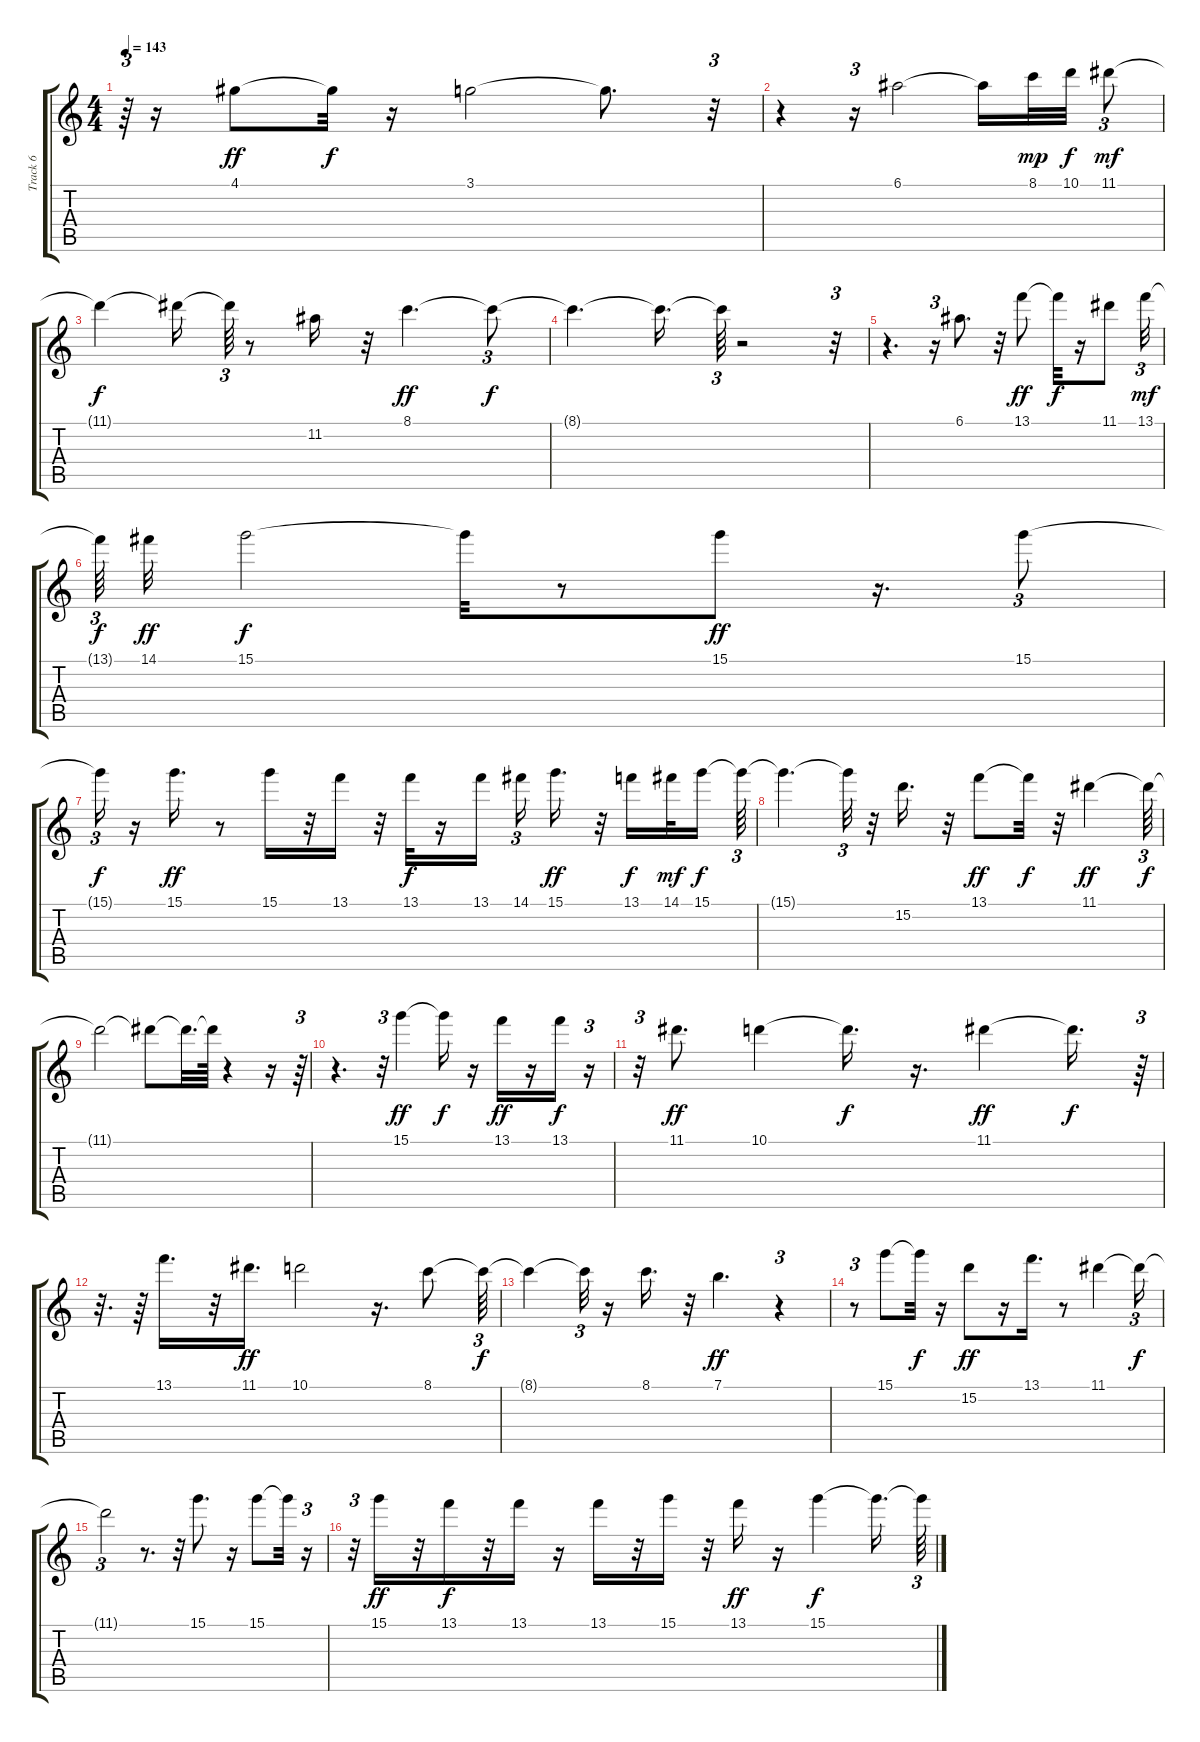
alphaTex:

\track ("Track 6" "Track 6") {instrument acousticguitarnylon}
\staff {score tabs}
\tuning (E4 B3 G3 D3 A2 E2) {hide}
\ts (4 4)
\tempo 143
\clef g2
\ks c
r.64{tu (3 2) dy f} r.16 4.1.8{dy ff} 4.1{t}.32{dy f} r.16 3.1.2 3.1{t}.8{d} r.32{tu (3 2)} |
r.4 r.16{tu (3 2)} 6.1.2 6.1{t}.16 8.1.32{dy mp} 10.1.32{dy f} 11.1.8{tu (3 2) dy mf} |
11.1{t}.4{dy f} 11.1{t}.16 11.1{t}.64{tu (3 2)} r.8 11.2.16 r.32 8.1.4{d dy ff} 8.1{t}.8{tu (3 2) dy f} |
8.1{t}.4{d} 8.1{t}.16{d} 8.1{t}.64{tu (3 2)} r.2 r.32{tu (3 2)} |
r.4{d} r.16{tu (3 2)} 6.1.8{d} r.32 13.1.8{dy ff} 13.1{t}.32{dy f} r.16 11.1.8 13.1.32{tu (3 2) dy mf} |
13.1{t}.64{tu (3 2) dy f} 14.1.32{dy ff} 15.1.2{dy f} 15.1{t}.32 r.8 15.1.8{dy ff} r.16{d} 15.1.8{tu (3 2)} |
15.1{t}.16{tu (3 2) dy f} r.16 15.1.16{d dy ff} r.8 15.1.16 r.32 13.1.16 r.32 13.1.32{dy f} r.16 13.1.16{beam splitsecondary} 14.1.16{tu (3 2)} 15.1.16{d dy ff} r.32 13.1.16{dy f} 14.1.32{dy mf} 15.1.16{dy f beam splitsecondary} 15.1{t}.64{tu (3 2)} |
15.1{t}.4{d} 15.1{t}.32{tu (3 2)} r.32 15.2.16{d} r.32 13.1.8{dy ff} 13.1{t}.32{dy f} r.32 11.1.4{dy ff} 11.1{t}.64{tu (3 2) dy f} |
11.1{t}.2 11.1{t}.8 11.1{t}.32{d} 11.1{t}.64 r.4 r.16 r.64{tu (3 2)} |
r.4{d} r.32{tu (3 2)} 15.1.4{dy ff} 15.1{t}.16{dy f} r.16 13.1.16{dy ff} r.16 13.1.16{dy f} r.16{tu (3 2)} |
r.32{tu (3 2)} 11.1.8{d dy ff} 10.1.4 10.1{t}.16{d dy f} r.16{d} 11.1.4{dy ff} 11.1{t}.16{d dy f} r.64{tu (3 2)} |
r.32{d} r.64 13.1.16{d} r.32 11.1.16{d dy ff} 10.1.2 r.16{d} 8.1.8 8.1{t}.64{tu (3 2) dy f} |
8.1{t}.4 8.1{t}.32{tu (3 2)} r.16 8.1.16{d} r.32 7.1.4{d dy ff} r.4{tu (3 2)} |
r.8{tu (3 2)} 15.1.8 15.1{t}.32{dy f} r.16 15.2.8{dy ff} r.16 13.1.16{d} r.8 11.1.4 11.1{t}.16{tu (3 2) dy f} |
11.1{t}.2{tu (3 2)} r.8{d} r.32 15.1.8{d} r.16 15.1.8 15.1{t}.32 r.16{tu (3 2)} |
r.32{tu (3 2)} 15.1.16{dy ff} r.32 13.1.16{dy f} r.32 13.1.16 r.16 13.1.16 r.32 15.1.16 r.32 13.1.16{dy ff} r.16 15.1.4{dy f} 15.1{t}.16{d} 15.1{t}.64{tu (3 2)}
